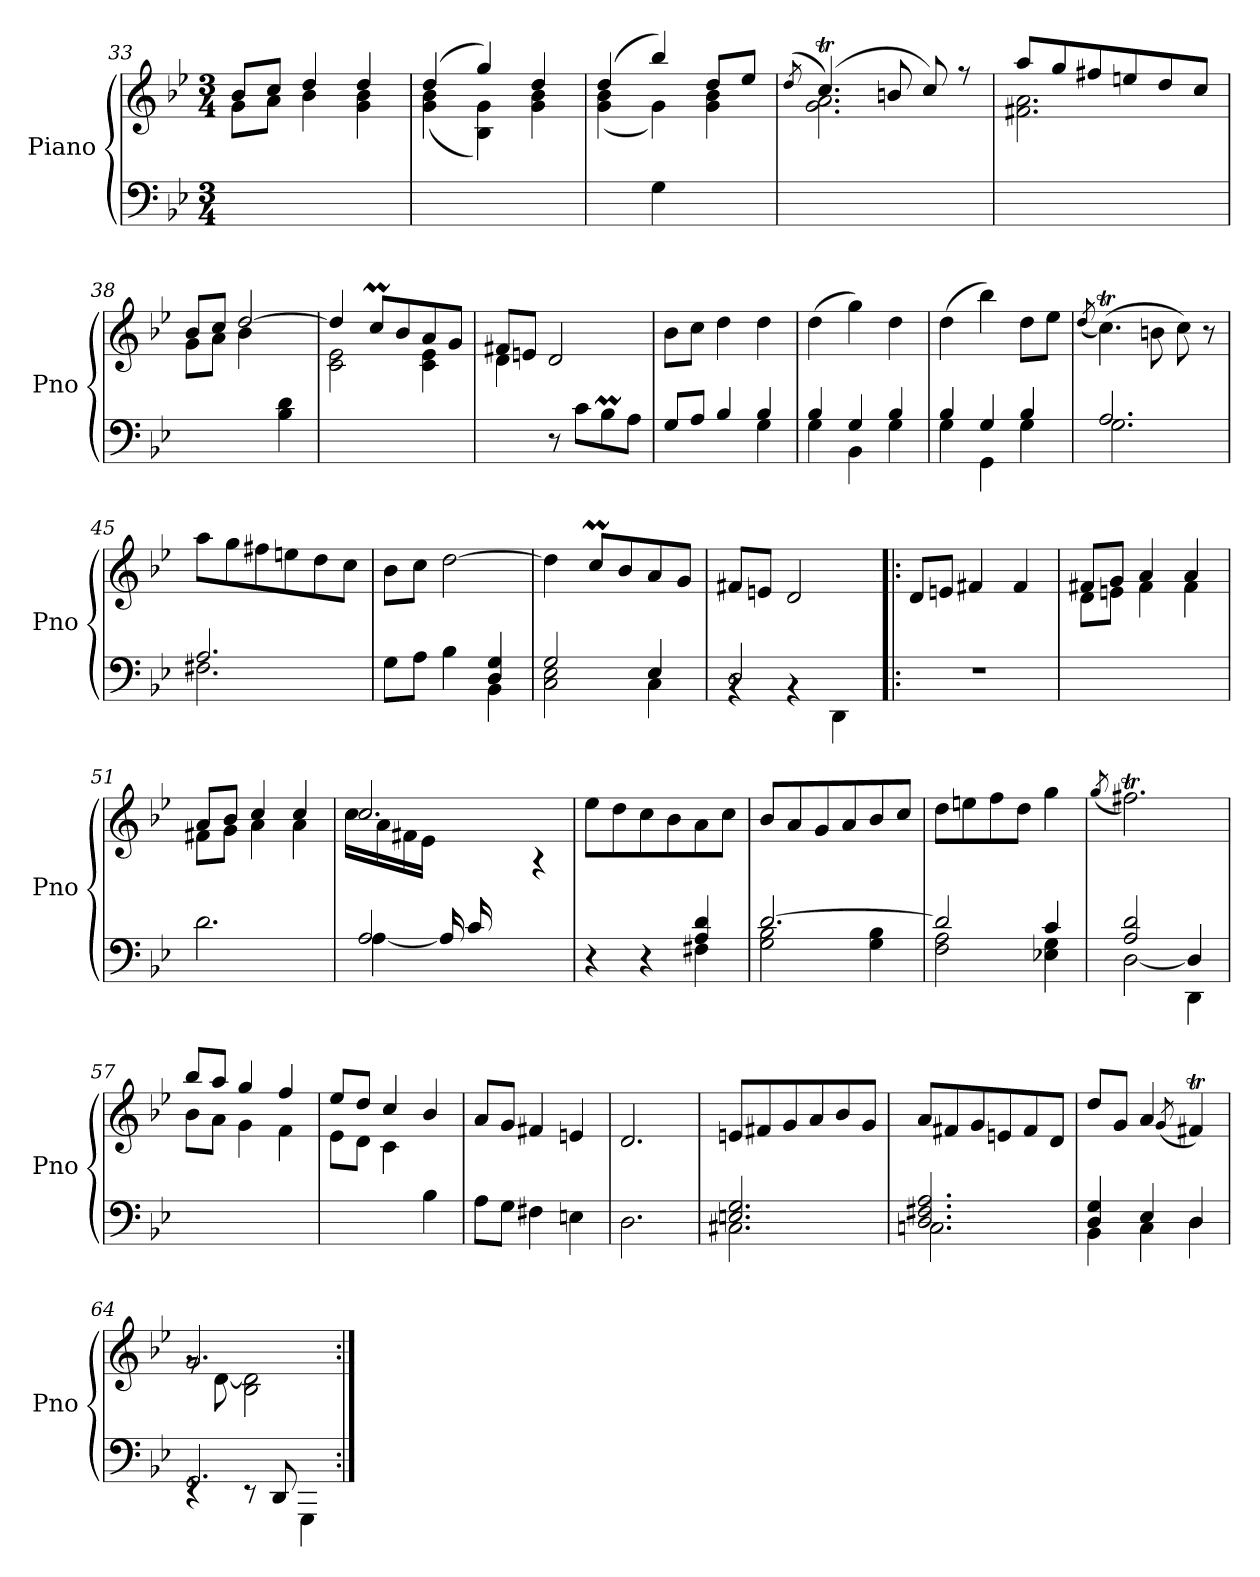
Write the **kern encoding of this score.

**kern	**kern
*part1	*part1
*staff2	*staff1
*I"Piano	*
*I'Pno	*
!!LO:PB:g=z
*clefF4	*clefG2
*k[b-e-]	*k[b-e-]
*M3/4	*M3/4
=33	=33
*	*^
2.ryy	8b-/L	8g\L
.	8cc/J	8a\J
.	4dd/	4b-\
.	4dd/	4g\ 4b-\
=34	=34	=34
2.ryy	(>4dd/	(>4g\ 4b-\
.	4gg/)	4B-\ 4g\)
.	4dd/	4g\ 4b-\
=35	=35	=35
4ryy	(>4dd/	(>4g\ 4b-\
4G\	4bb-/)	4g\)
4ryy	8dd/L	4g\ 4b-\
.	8ee-/J	.
=36	=36	=36
.	(<8qdd/	.
2.ryy	(>4.ccT/)	2.g\ 2.a\
.	8bn/	.
.	8cc/)	.
.	8r	.
=37	=37	=37
2.ryy	8aa/L	2.f#X\ 2.a\
.	8gg/	.
.	8ff#X/	.
.	8een/	.
.	8dd/	.
.	8cc/J	.
=38	=38	=38
*^	*	*
2ryy	2.ryy	8b-/L	8g\L
.	.	8cc/J	8a\J
.	.	[2dd/	4b-\
4B-\ 4d\	.	.	4ryy
*v	*v	*	*
!!LO:LB:g=z	!!
=39	=39	=39
2.ryy	4dd/]	2c\ 2e-\
.	8ccM/L	.
.	8b-/	.
.	8a/	4c\ 4e-\
.	8g/J	.
=40	=40	=40
4ryy	8f#X/L	4d\
.	8en/J	.
8r	2d/	2ryy
8c\L	.	.
8B-M\	.	.
8A\J	.	.
*	*v	*v
=41	=41
*^	*
8G/L	2ryy	8b-\L
8A/J	.	8cc\J
4B-/	.	4dd\
4B-/	4G\	4dd\
=42	=42	=42
4B-/	4G\	(>4dd\
4G/	4BB-\	4gg\)
4B-/	4G\	4dd\
=43	=43	=43
4B-/	4G\	(>4dd\
4G/	4GG\	4bb-\)
4B-/	4G\	8dd\L
.	.	8ee-\J
=44	=44	=44
.	.	(<8qdd/
2.A/	2.G\	(>4.ccT\)
.	.	8bn\
.	.	8cc\)
.	.	8r
=45	=45	=45
2.A/	2.F#X\	8aa\L
.	.	8gg\
.	.	8ff#X\
.	.	8een\
.	.	8dd\
.	.	8cc\J
!!LO:LB:g=z
=46	=46	=46
8G\L	2ryy	8b-\L
8A\J	.	8cc\J
4B-\	.	[2dd\
4D/ 4G/	4BB-\	.
=47	=47	=47
2G/	2C\ 2E-\	4dd\]
.	.	8ccM/L
.	.	8b-/
4E-/	4C\	8a/
.	.	8g/J
=48	=48	=48
2D/	4rBB	8f#X/L
.	.	8en/J
.	4rBB	2d/
4DD\	4ryy	.
*v	*v	*
=49!|:	=49!|:
2.r	8d/L
.	8en/J
.	4f#X/
.	4f#/
=50	=50
*	*^
2.ryy	8f#X/L	8d\L
.	8g/J	8en\J
.	4a/	4f#\
.	4a/	4f#\
=51	=51	=51
2.d\	8a/L	8f#X\L
.	8b-/J	8g\J
.	4cc/	4a\
.	4cc/	4a\
!!LO:LB:g=z
=52	=52	=52
*^	*	*^
2A/	[4A\	2.cc/	16cc\LL	4.ryy
.	.	.	16a\	.
.	.	.	16f#X\	.
.	.	.	16e-\JJ	.
.	16A/LL]	.	2ryy	.
.	16c/	.	.	.
.	4.ryy	.	.	16e-\
.	.	.	.	16f#X\JJ
4raa	.	.	.	4ryy
*	*	*v	*v	*v
=53	=53	=53
4r	2ryy	8ee-\L
.	.	8dd\
4r	.	8cc\
.	.	8b-\
4A/ 4d/	4F#X\	8a\
.	.	8cc\J
=54	=54	=54
[2.d/	2G\ 2B-\	8b-/L
.	.	8a/
.	.	8g/
.	.	8a/
.	4G\ 4B-\	8b-/
.	.	8cc/J
=55	=55	=55
2d/]	2F\ 2A\	8dd\L
.	.	8een\
.	.	8ff\
.	.	8dd\J
4c/	4E-X\ 4G\	4gg\
=56	=56	=56
.	.	(<8qgg/
2A/ 2d/	[2D\	2.ff#Xt\)
4DD\	4D/]	.
*v	*v	*
=57	=57
*	*^
2.ryy	8bb-/L	8b-\L
.	8aa/J	8a\J
.	4gg/	4g\
.	4ff/	4f\
!!LO:LB:g=z	!!
=58	=58	=58
2ryy	8ee-/L	8e-\L
.	8dd/J	8d\J
.	4cc/	4c\
4B-\	4b-/	4ryy
*	*v	*v
=59	=59
8A\L	8a/L
8G\J	8g/J
4F#X\	4f#X/
4En\	4en/
=60	=60
2.D\	2.d/
=61	=61
*^	*
2.En/ 2.G/	2.C#X\	8en/L
.	.	8f#X/
.	.	8g/
.	.	8a/
.	.	8b-/
.	.	8g/J
=62	=62	=62
2.D/ 2.F#X/ 2.A/	2.Cn\	8a/L
.	.	8f#X/
.	.	8g/
.	.	8en/
.	.	8f#/
.	.	8d/J
=63	=63	=63
4D/ 4G/	4BB-\	8dd/L
.	.	8g/J
4E-/	4C\	4a/
.	.	(<8qg/
4D/	4D\	4f#Xt/)
=64	=64	=64
*	*	*^
2.GG/	4rEE	2.g/	8rg
.	.	.	[8d\
.	8rEE	.	2B-\ 2d\]
.	8DD/	.	.
.	4GGG\	.	.
*v	*v	*	*
*	*v	*v
=:|!	=:|!
*-	*-
